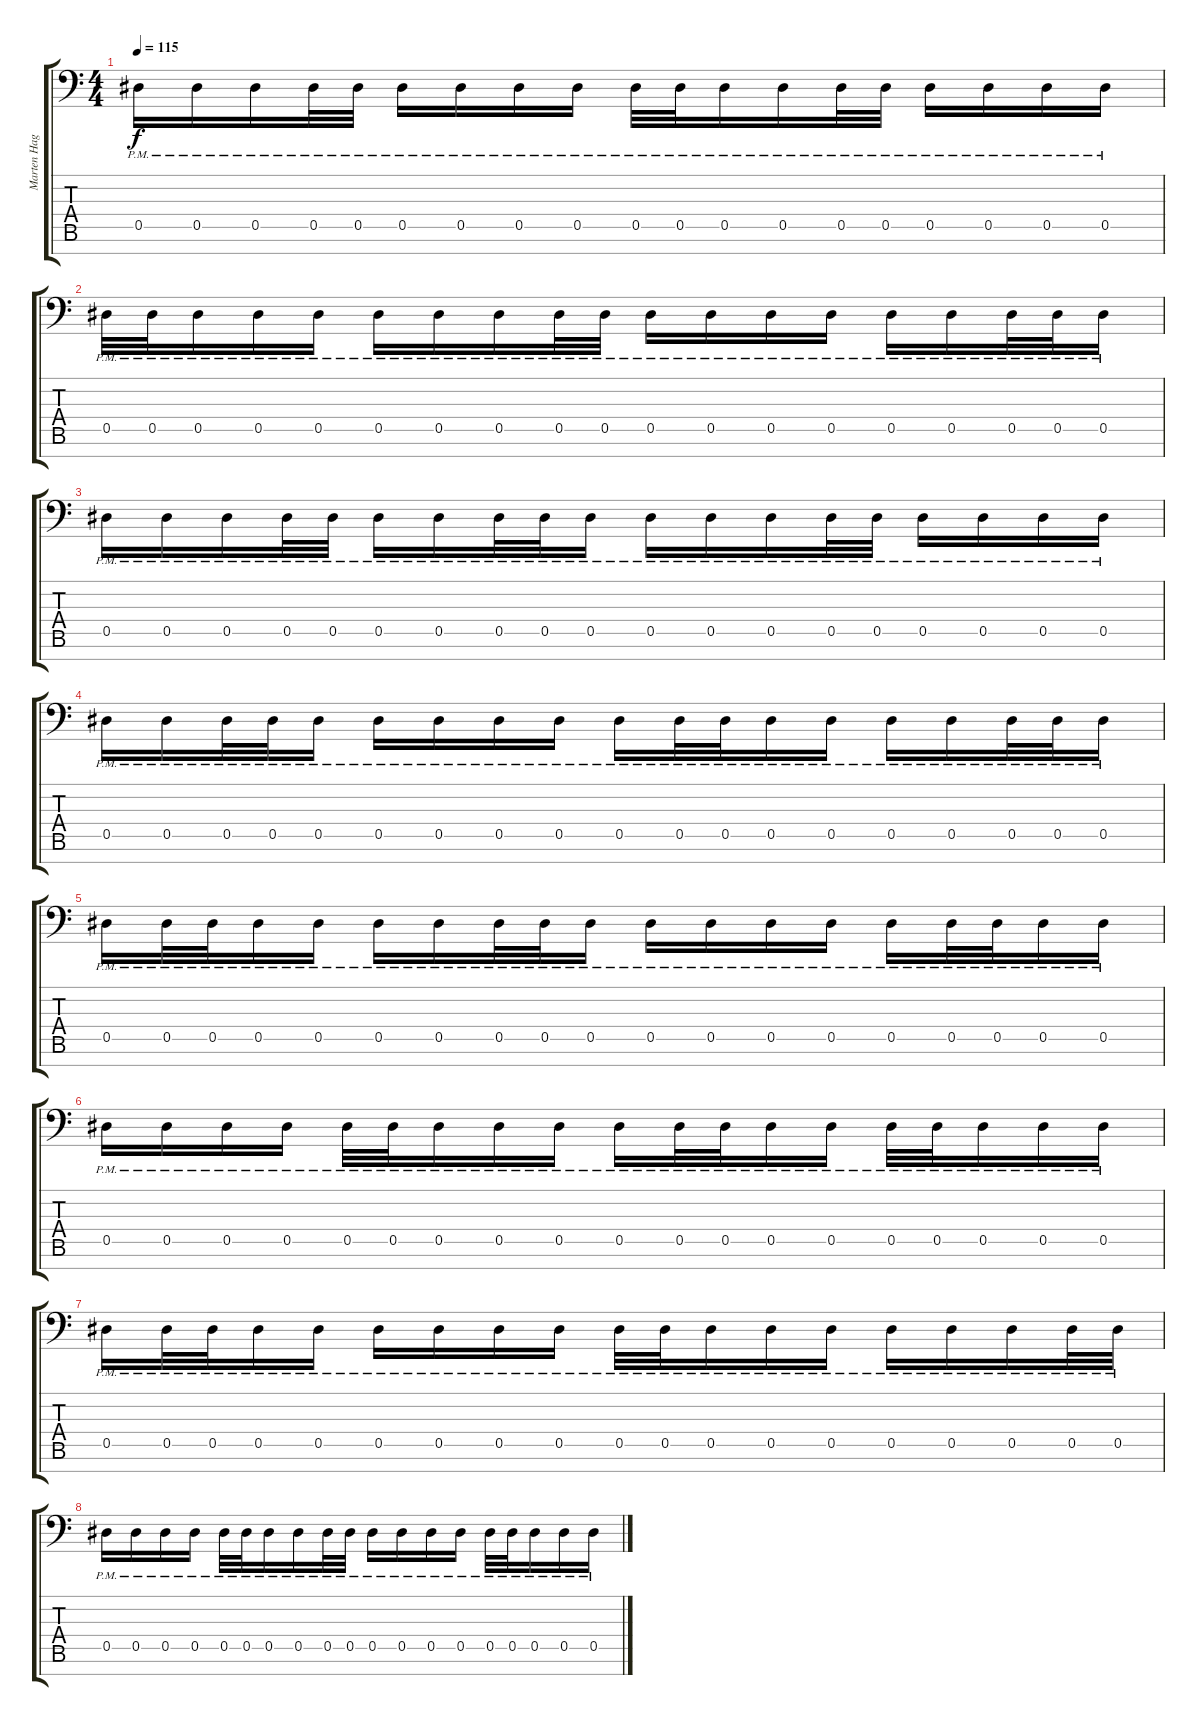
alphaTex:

\track ("Marten Hagstrom" "Marten Hag") {instrument distortionguitar}
\staff {score tabs}
\tuning (Bb3 Gb3 Db3 Ab2 Eb2 Bb1 F1) {hide}
\ts (4 4)
\tempo 115
\clef f4
\ks c
0.5{pm}.16{dy f} 0.5{pm}.16 0.5{pm}.16 0.5{pm}.32 0.5{pm}.32 0.5{pm}.16 0.5{pm}.16 0.5{pm}.16 0.5{pm}.16 0.5{pm}.32 0.5{pm}.32 0.5{pm}.16 0.5{pm}.16 0.5{pm}.32 0.5{pm}.32 0.5{pm}.16 0.5{pm}.16 0.5{pm}.16 0.5{pm}.16 |
0.5{pm}.32 0.5{pm}.32 0.5{pm}.16 0.5{pm}.16 0.5{pm}.16 0.5{pm}.16 0.5{pm}.16 0.5{pm}.16 0.5{pm}.32 0.5{pm}.32 0.5{pm}.16 0.5{pm}.16 0.5{pm}.16 0.5{pm}.16 0.5{pm}.16 0.5{pm}.16 0.5{pm}.32 0.5{pm}.32 0.5{pm}.16 |
0.5{pm}.16 0.5{pm}.16 0.5{pm}.16 0.5{pm}.32 0.5{pm}.32 0.5{pm}.16 0.5{pm}.16 0.5{pm}.32 0.5{pm}.32 0.5{pm}.16 0.5{pm}.16 0.5{pm}.16 0.5{pm}.16 0.5{pm}.32 0.5{pm}.32 0.5{pm}.16 0.5{pm}.16 0.5{pm}.16 0.5{pm}.16 |
0.5{pm}.16 0.5{pm}.16 0.5{pm}.32 0.5{pm}.32 0.5{pm}.16 0.5{pm}.16 0.5{pm}.16 0.5{pm}.16 0.5{pm}.16 0.5{pm}.16 0.5{pm}.32 0.5{pm}.32 0.5{pm}.16 0.5{pm}.16 0.5{pm}.16 0.5{pm}.16 0.5{pm}.32 0.5{pm}.32 0.5{pm}.16 |
0.5{pm}.16 0.5{pm}.32 0.5{pm}.32 0.5{pm}.16 0.5{pm}.16 0.5{pm}.16 0.5{pm}.16 0.5{pm}.32 0.5{pm}.32 0.5{pm}.16 0.5{pm}.16 0.5{pm}.16 0.5{pm}.16 0.5{pm}.16 0.5{pm}.16 0.5{pm}.32 0.5{pm}.32 0.5{pm}.16 0.5{pm}.16 |
0.5{pm}.16 0.5{pm}.16 0.5{pm}.16 0.5{pm}.16 0.5{pm}.32 0.5{pm}.32 0.5{pm}.16 0.5{pm}.16 0.5{pm}.16 0.5{pm}.16 0.5{pm}.32 0.5{pm}.32 0.5{pm}.16 0.5{pm}.16 0.5{pm}.32 0.5{pm}.32 0.5{pm}.16 0.5{pm}.16 0.5{pm}.16 |
0.5{pm}.16 0.5{pm}.32 0.5{pm}.32 0.5{pm}.16 0.5{pm}.16 0.5{pm}.16 0.5{pm}.16 0.5{pm}.16 0.5{pm}.16 0.5{pm}.32 0.5{pm}.32 0.5{pm}.16 0.5{pm}.16 0.5{pm}.16 0.5{pm}.16 0.5{pm}.16 0.5{pm}.16 0.5{pm}.32 0.5{pm}.32 |
0.5{pm}.16 0.5{pm}.16 0.5{pm}.16 0.5{pm}.16 0.5{pm}.32 0.5{pm}.32 0.5{pm}.16 0.5{pm}.16 0.5{pm}.32 0.5{pm}.32 0.5{pm}.16 0.5{pm}.16 0.5{pm}.16 0.5{pm}.16 0.5{pm}.32 0.5{pm}.32 0.5{pm}.16 0.5{pm}.16 0.5{pm}.16
